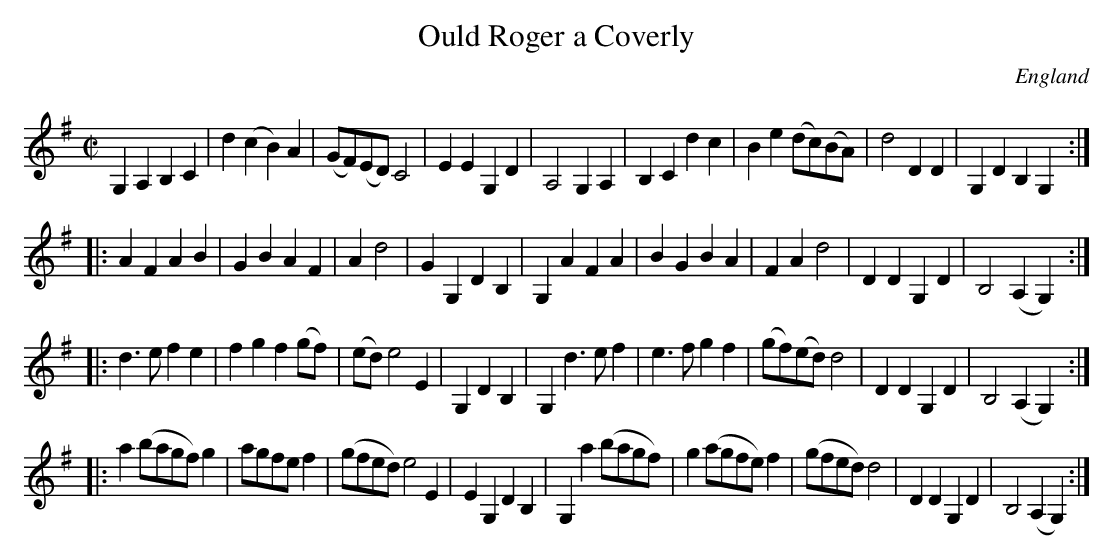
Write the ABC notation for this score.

X:1
T:Ould Roger a Coverly
L:1/4
M:C|
O:England
K:G
G,A,B,C         | d(cB)A  | (G/F/)(E/D/) C2  | \
EEG,D           | A,2G,A, | B,Cdc            |  \
Be (d/c/)(B/A/) | d2 DD | G,DB,G,            ::
AFAB            | GBAF  | Ad2       |\
GG,DB,          | G,AFA | BGB A     | \
FAd2            | DDG,D | B,2(A,G,) ::
d>efe           | fgf(g/f/) | (e/d/)e2E    | \
G,DB,           | G,d>ef    |  e>fgf     | \
(g/f/)(e/d/) d2 | DDG,D     | B,2(A,G,) ::
a(b/a/g/f/)g | a/g/f/e/f     | (g/f/e/d/)e2 E |\
EG,DB,       | G,a(b/a/g/f/) | g(a/g/f/e/)f   | \
(g/f/e/d/)d2 | DD G,D        | B,2(A,G,)     :|
